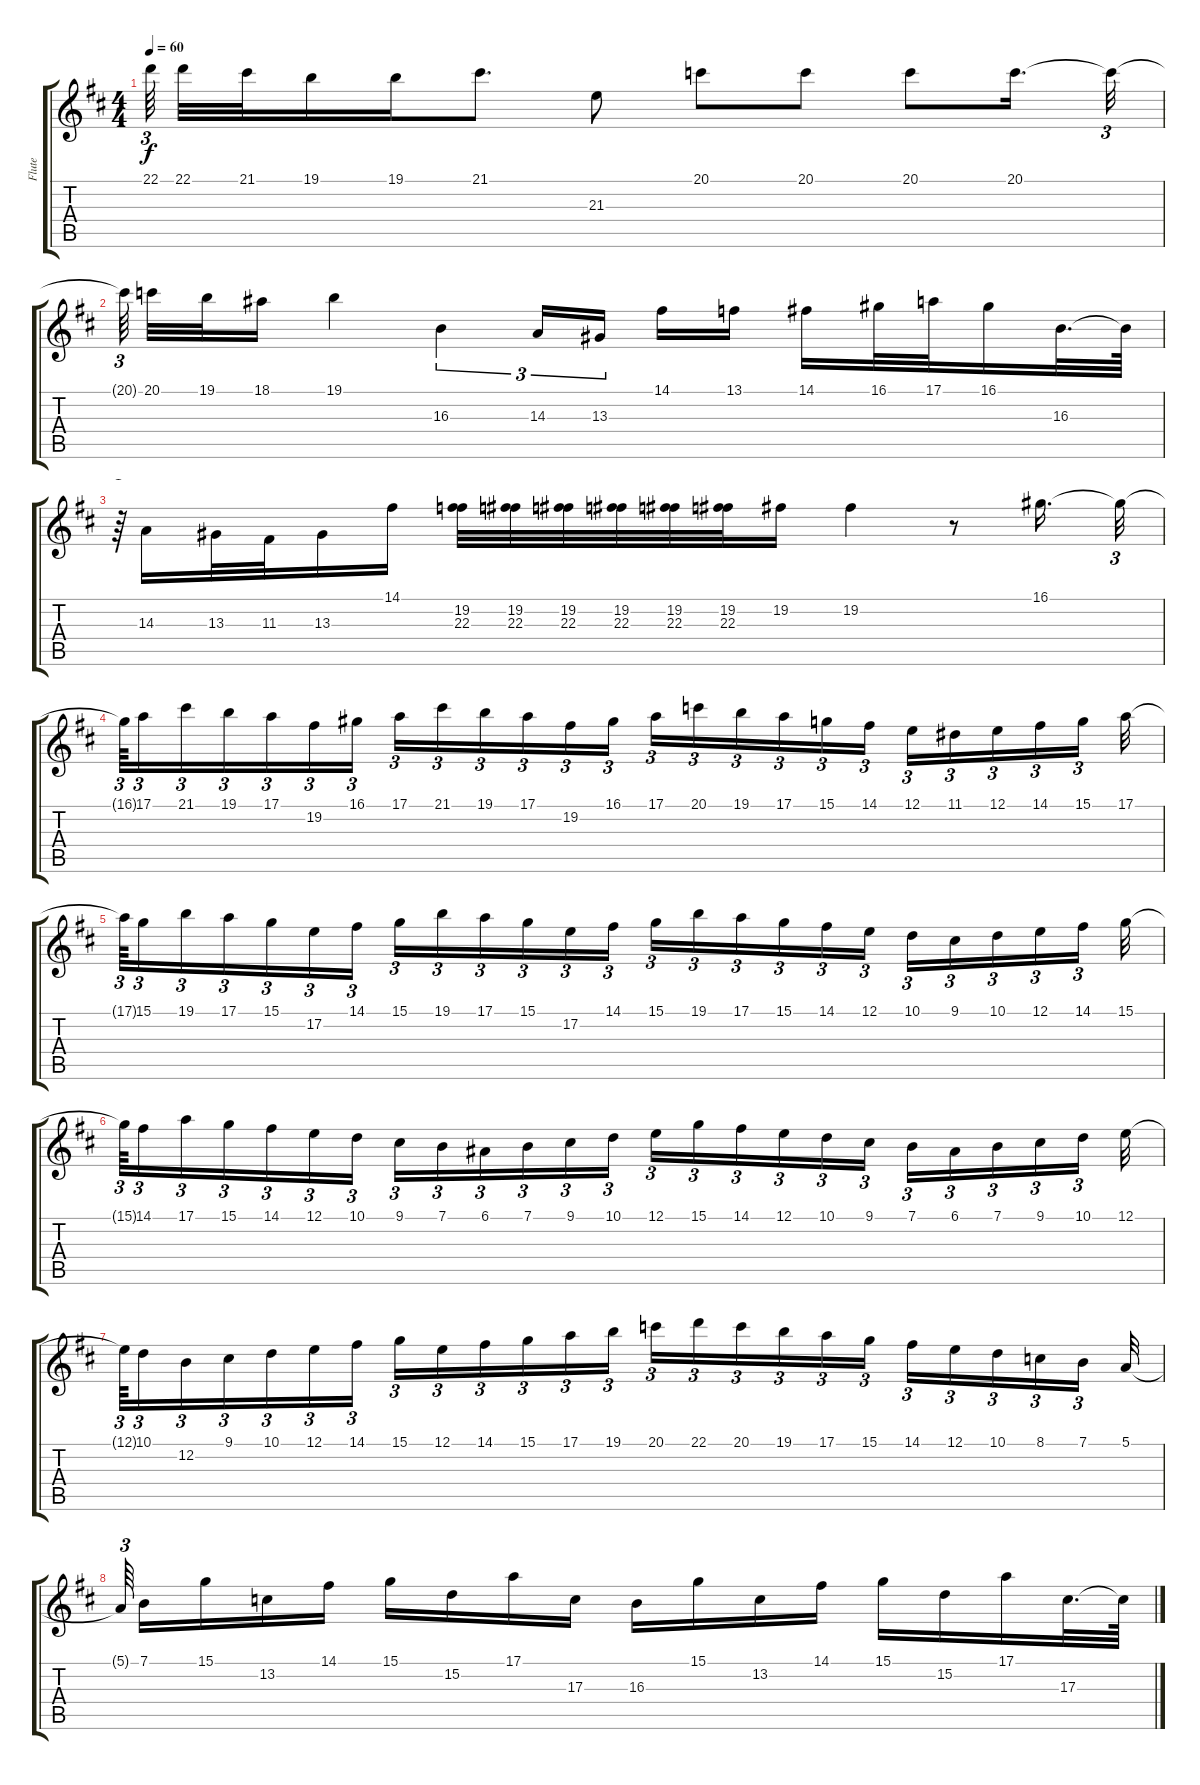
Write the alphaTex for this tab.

\track ("Flute" "Flute") {instrument flute}
\staff {score tabs}
\tuning (E4 B3 G3 D3 A2 E2) {hide}
\ts (4 4)
\tempo 60
\clef g2
\ks bminor
22.1{t}.64{tu (3 2) dy f beam splitsecondary} 22.1.32 21.1.32 19.1.16 19.1.16 21.1.8{d} 21.3.8 20.1.8 20.1.8 20.1.8 20.1.16{d} 20.1{t}.32{tu (3 2)} |
20.1{t}.64{tu (3 2) beam splitsecondary} 20.1.32 19.1.32 18.1.16 19.1.4 16.3.4{tu (3 2)} 14.3.16{tu (3 2)} 13.3.16{tu (3 2) beam splitsecondary} 14.1.16 13.1.16 14.1.16 16.1.32 17.1.32 16.1.16 16.3.32{d} 16.3{t}.64 |
r.64{tu (3 2)} 14.3.16 13.3.32 11.3.32 13.3.16 14.1.16 (19.2 22.3).32 (19.2 22.3).32 (19.2 22.3).32 (19.2 22.3).32 (19.2 22.3).32 (19.2 22.3).32 19.2.16 19.2.4 r.8 16.1.16{d} 16.1{t}.32{tu (3 2)} |
16.1{t}.64{tu (3 2)} 17.1.16{tu (3 2)} 21.1.16{tu (3 2)} 19.1.16{tu (3 2)} 17.1.16{tu (3 2)} 19.2.16{tu (3 2)} 16.1.16{tu (3 2)} 17.1.16{tu (3 2)} 21.1.16{tu (3 2)} 19.1.16{tu (3 2)} 17.1.16{tu (3 2)} 19.2.16{tu (3 2)} 16.1.16{tu (3 2)} 17.1.16{tu (3 2)} 20.1.16{tu (3 2)} 19.1.16{tu (3 2)} 17.1.16{tu (3 2)} 15.1.16{tu (3 2)} 14.1.16{tu (3 2)} 12.1.16{tu (3 2)} 11.1.16{tu (3 2)} 12.1.16{tu (3 2)} 14.1.16{tu (3 2)} 15.1.16{tu (3 2) beam splitsecondary} 17.1.32 |
17.1{t}.64{tu (3 2)} 15.1.16{tu (3 2)} 19.1.16{tu (3 2)} 17.1.16{tu (3 2)} 15.1.16{tu (3 2)} 17.2.16{tu (3 2)} 14.1.16{tu (3 2)} 15.1.16{tu (3 2)} 19.1.16{tu (3 2)} 17.1.16{tu (3 2)} 15.1.16{tu (3 2)} 17.2.16{tu (3 2)} 14.1.16{tu (3 2)} 15.1.16{tu (3 2)} 19.1.16{tu (3 2)} 17.1.16{tu (3 2)} 15.1.16{tu (3 2)} 14.1.16{tu (3 2)} 12.1.16{tu (3 2)} 10.1.16{tu (3 2)} 9.1.16{tu (3 2)} 10.1.16{tu (3 2)} 12.1.16{tu (3 2)} 14.1.16{tu (3 2) beam splitsecondary} 15.1.32 |
15.1{t}.64{tu (3 2)} 14.1.16{tu (3 2)} 17.1.16{tu (3 2)} 15.1.16{tu (3 2)} 14.1.16{tu (3 2)} 12.1.16{tu (3 2)} 10.1.16{tu (3 2)} 9.1.16{tu (3 2)} 7.1.16{tu (3 2)} 6.1.16{tu (3 2)} 7.1.16{tu (3 2)} 9.1.16{tu (3 2)} 10.1.16{tu (3 2)} 12.1.16{tu (3 2)} 15.1.16{tu (3 2)} 14.1.16{tu (3 2)} 12.1.16{tu (3 2)} 10.1.16{tu (3 2)} 9.1.16{tu (3 2)} 7.1.16{tu (3 2)} 6.1.16{tu (3 2)} 7.1.16{tu (3 2)} 9.1.16{tu (3 2)} 10.1.16{tu (3 2) beam splitsecondary} 12.1.32 |
12.1{t}.64{tu (3 2)} 10.1.16{tu (3 2)} 12.2.16{tu (3 2)} 9.1.16{tu (3 2)} 10.1.16{tu (3 2)} 12.1.16{tu (3 2)} 14.1.16{tu (3 2)} 15.1.16{tu (3 2)} 12.1.16{tu (3 2)} 14.1.16{tu (3 2)} 15.1.16{tu (3 2)} 17.1.16{tu (3 2)} 19.1.16{tu (3 2)} 20.1.16{tu (3 2)} 22.1.16{tu (3 2)} 20.1.16{tu (3 2)} 19.1.16{tu (3 2)} 17.1.16{tu (3 2)} 15.1.16{tu (3 2)} 14.1.16{tu (3 2)} 12.1.16{tu (3 2)} 10.1.16{tu (3 2)} 8.1.16{tu (3 2)} 7.1.16{tu (3 2) beam splitsecondary} 5.1.32 |
5.1{t}.64{tu (3 2) beam splitsecondary} 7.1.16 15.1.16 13.2.16 14.1.16 15.1.16 15.2.16 17.1.16 17.3.16 16.3.16 15.1.16 13.2.16 14.1.16 15.1.16 15.2.16 17.1.16 17.3.32{d} 17.3{t}.64
